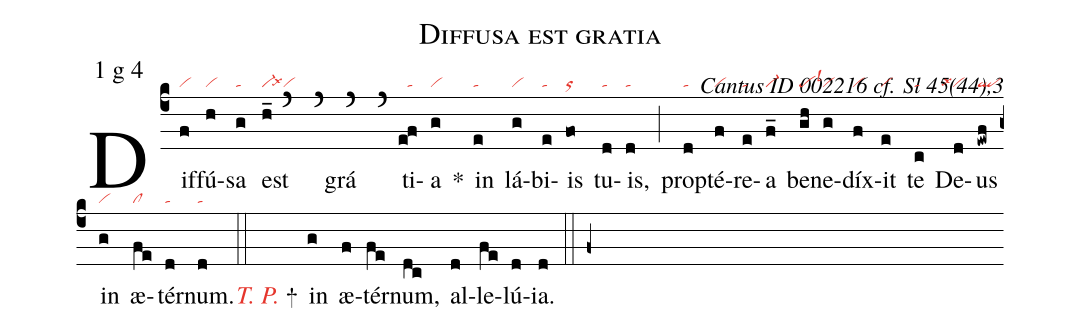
name: Diffusa est gratia;
mode: 1;
mode-differentia: g 4;
commentary: Cantus ID 002216 cf. Sl 45(44),3;
nabc-lines: 1;
%%
(c4)

Dif(f|vi)fú(h|vi)sa(g|ta) est(h_|vi-) grá(````e|vilsx4)ti(f|ta)a(g|vi) *() in(e|ta) lá(g|vi)bi(e|ta)is(fo|or) tu(d|ta)is,(d|ta) (;) pro(d|ta)pté(f|vi)re(e|ta)a(f_|vi-) be(gh|pelsl3)ne(g|vi)díx(f|vi)it(e|vi) te(c|ta) De(d|````vilsx4)us(ewf|ql) in(g|vi) æ(fe|cl)tér(d|ta)num.(d|ta) (::)

<nlba><c><i>T. P.</i></c> +() in</nlba>(g) æ(f)tér(fe)num,(dc) al(d)le(fe)lú(d)ia.(d) (::f+)
